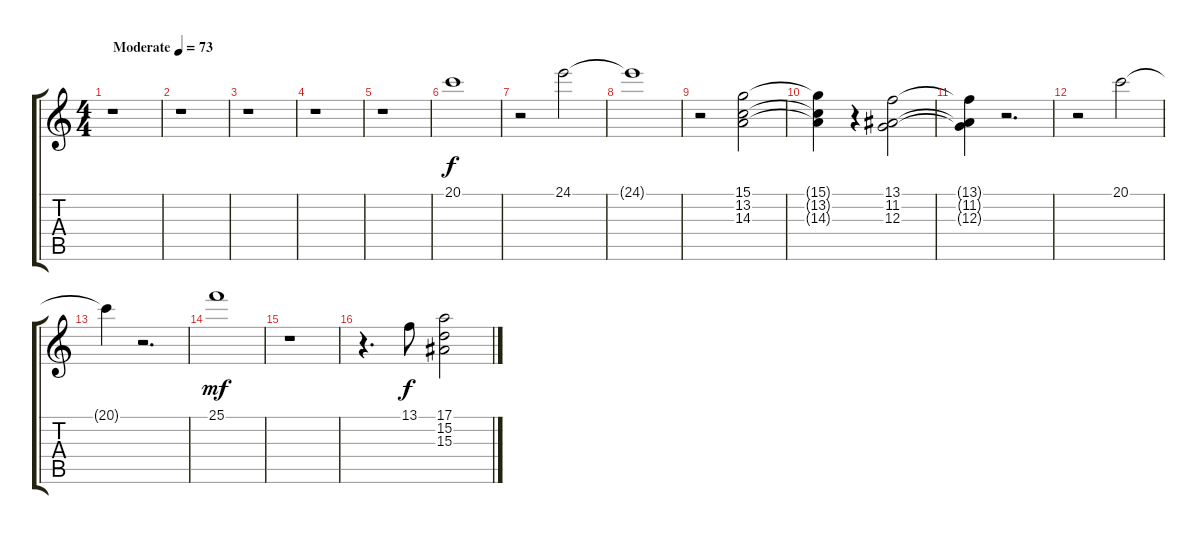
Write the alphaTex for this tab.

\track "" {instrument lead2sawtooth}
\staff {score tabs}
\tuning (E4 B3 G3 D3 A2 E2) {hide}
\ts (4 4)
\tempo (73 "Moderate")
\clef g2
\ks c
r.1{dy f instrument lead2sawtooth} |
r.1 |
r.1 |
r.1 |
r.1 |
20.1.1 |
r.2 24.1.2 |
24.1{t}.1 |
r.2 (15.1 13.2 14.3).2 |
(15.1{t} 13.2{t} 14.3{t}).4 r.4 (13.1 11.2 12.3).2 |
(13.1{t} 11.2{t} 12.3{t}).4 r.2{d} |
r.2 20.1.2 |
20.1{t}.4 r.2{d} |
25.1.1{dy mf} |
r.1 |
r.4{d} 13.1.8{dy f} (17.1 15.2 15.3).2
